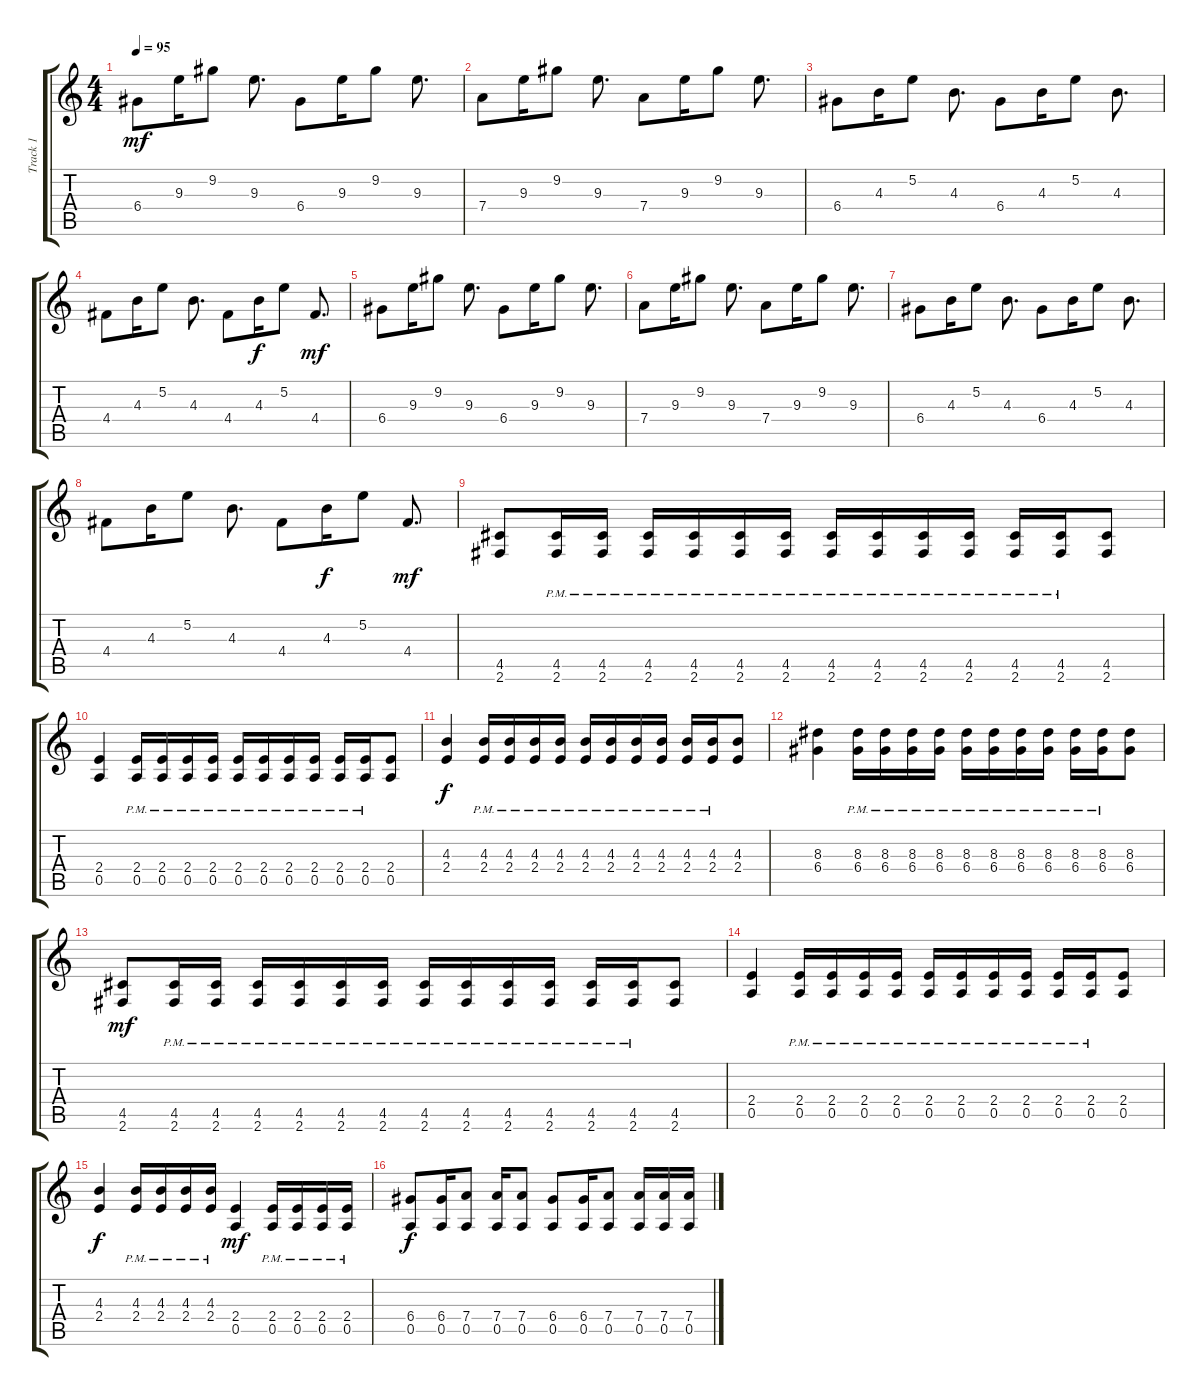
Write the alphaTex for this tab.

\track ("Track 1" "Track 1") {instrument overdrivenguitar}
\staff {score tabs}
\tuning (E4 B3 G3 D3 A2 E2) {hide}
\ts (4 4)
\tempo 95
\clef g2
\ks c
6.4.8{dy mf} 9.3.16 9.2.8 9.3.8{d} 6.4.8 9.3.16 9.2.8 9.3.8{d} |
7.4.8 9.3.16 9.2.8 9.3.8{d} 7.4.8 9.3.16 9.2.8 9.3.8{d} |
6.4.8 4.3.16 5.2.8 4.3.8{d} 6.4.8 4.3.16 5.2.8 4.3.8{d} |
4.4.8 4.3.16 5.2.8 4.3.8{d} 4.4.8 4.3.16{dy f} 5.2.8 4.4.8{d dy mf} |
6.4.8 9.3.16 9.2.8 9.3.8{d} 6.4.8 9.3.16 9.2.8 9.3.8{d} |
7.4.8 9.3.16 9.2.8 9.3.8{d} 7.4.8 9.3.16 9.2.8 9.3.8{d} |
6.4.8 4.3.16 5.2.8 4.3.8{d} 6.4.8 4.3.16 5.2.8 4.3.8{d} |
4.4.8 4.3.16 5.2.8 4.3.8{d} 4.4.8 4.3.16{dy f} 5.2.8 4.4.8{d dy mf} |
(4.5 2.6).8 (4.5{pm} 2.6{pm}).16 (4.5{pm} 2.6{pm}).16 (4.5{pm} 2.6{pm}).16 (4.5{pm} 2.6{pm}).16 (4.5{pm} 2.6{pm}).16 (4.5{pm} 2.6{pm}).16 (4.5{pm} 2.6{pm}).16 (4.5{pm} 2.6{pm}).16 (4.5{pm} 2.6{pm}).16 (4.5{pm} 2.6{pm}).16 (4.5{pm} 2.6{pm}).16 (4.5{pm} 2.6{pm}).16 (4.5 2.6).8 |
(2.4 0.5).4 (2.4 0.5{pm}).16 (2.4 0.5{pm}).16 (2.4 0.5{pm}).16 (2.4 0.5{pm}).16 (2.4 0.5{pm}).16 (2.4 0.5{pm}).16 (2.4 0.5{pm}).16 (2.4 0.5{pm}).16 (2.4 0.5{pm}).16 (2.4 0.5{pm}).16 (2.4 0.5).8 |
(4.3 2.4).4{dy f} (4.3{pm} 2.4{pm}).16 (4.3{pm} 2.4{pm}).16 (4.3{pm} 2.4{pm}).16 (4.3{pm} 2.4{pm}).16 (4.3{pm} 2.4{pm}).16 (4.3{pm} 2.4{pm}).16 (4.3{pm} 2.4{pm}).16 (4.3{pm} 2.4{pm}).16 (4.3{pm} 2.4{pm}).16 (4.3{pm} 2.4{pm}).16 (4.3 2.4).8 |
(8.3 6.4).4 (8.3{pm} 6.4{pm}).16 (8.3{pm} 6.4{pm}).16 (8.3{pm} 6.4{pm}).16 (8.3{pm} 6.4{pm}).16 (8.3{pm} 6.4{pm}).16 (8.3{pm} 6.4{pm}).16 (8.3{pm} 6.4{pm}).16 (8.3{pm} 6.4{pm}).16 (8.3{pm} 6.4{pm}).16 (8.3{pm} 6.4{pm}).16 (8.3 6.4).8 |
(4.5 2.6).8{dy mf} (4.5{pm} 2.6{pm}).16 (4.5{pm} 2.6{pm}).16 (4.5{pm} 2.6{pm}).16 (4.5{pm} 2.6{pm}).16 (4.5{pm} 2.6{pm}).16 (4.5{pm} 2.6{pm}).16 (4.5{pm} 2.6{pm}).16 (4.5{pm} 2.6{pm}).16 (4.5{pm} 2.6{pm}).16 (4.5{pm} 2.6{pm}).16 (4.5{pm} 2.6{pm}).16 (4.5{pm} 2.6{pm}).16 (4.5 2.6).8 |
(2.4 0.5).4 (2.4 0.5{pm}).16 (2.4 0.5{pm}).16 (2.4 0.5{pm}).16 (2.4 0.5{pm}).16 (2.4 0.5{pm}).16 (2.4 0.5{pm}).16 (2.4 0.5{pm}).16 (2.4 0.5{pm}).16 (2.4 0.5{pm}).16 (2.4 0.5{pm}).16 (2.4 0.5).8 |
(4.3 2.4).4{dy f} (4.3{pm} 2.4{pm}).16 (4.3{pm} 2.4{pm}).16 (4.3{pm} 2.4{pm}).16 (4.3{pm} 2.4{pm}).16 (2.4 0.5).4{dy mf} (2.4 0.5{pm}).16 (2.4 0.5{pm}).16 (2.4 0.5{pm}).16 (2.4 0.5{pm}).16 |
(6.4 0.5).8{dy f} (6.4 0.5).16 (7.4 0.5).8 (7.4 0.5).16 (7.4 0.5).8 (6.4 0.5).8 (6.4 0.5).16 (7.4 0.5).8 (7.4 0.5).16 (7.4 0.5).16 (7.4 0.5).16
